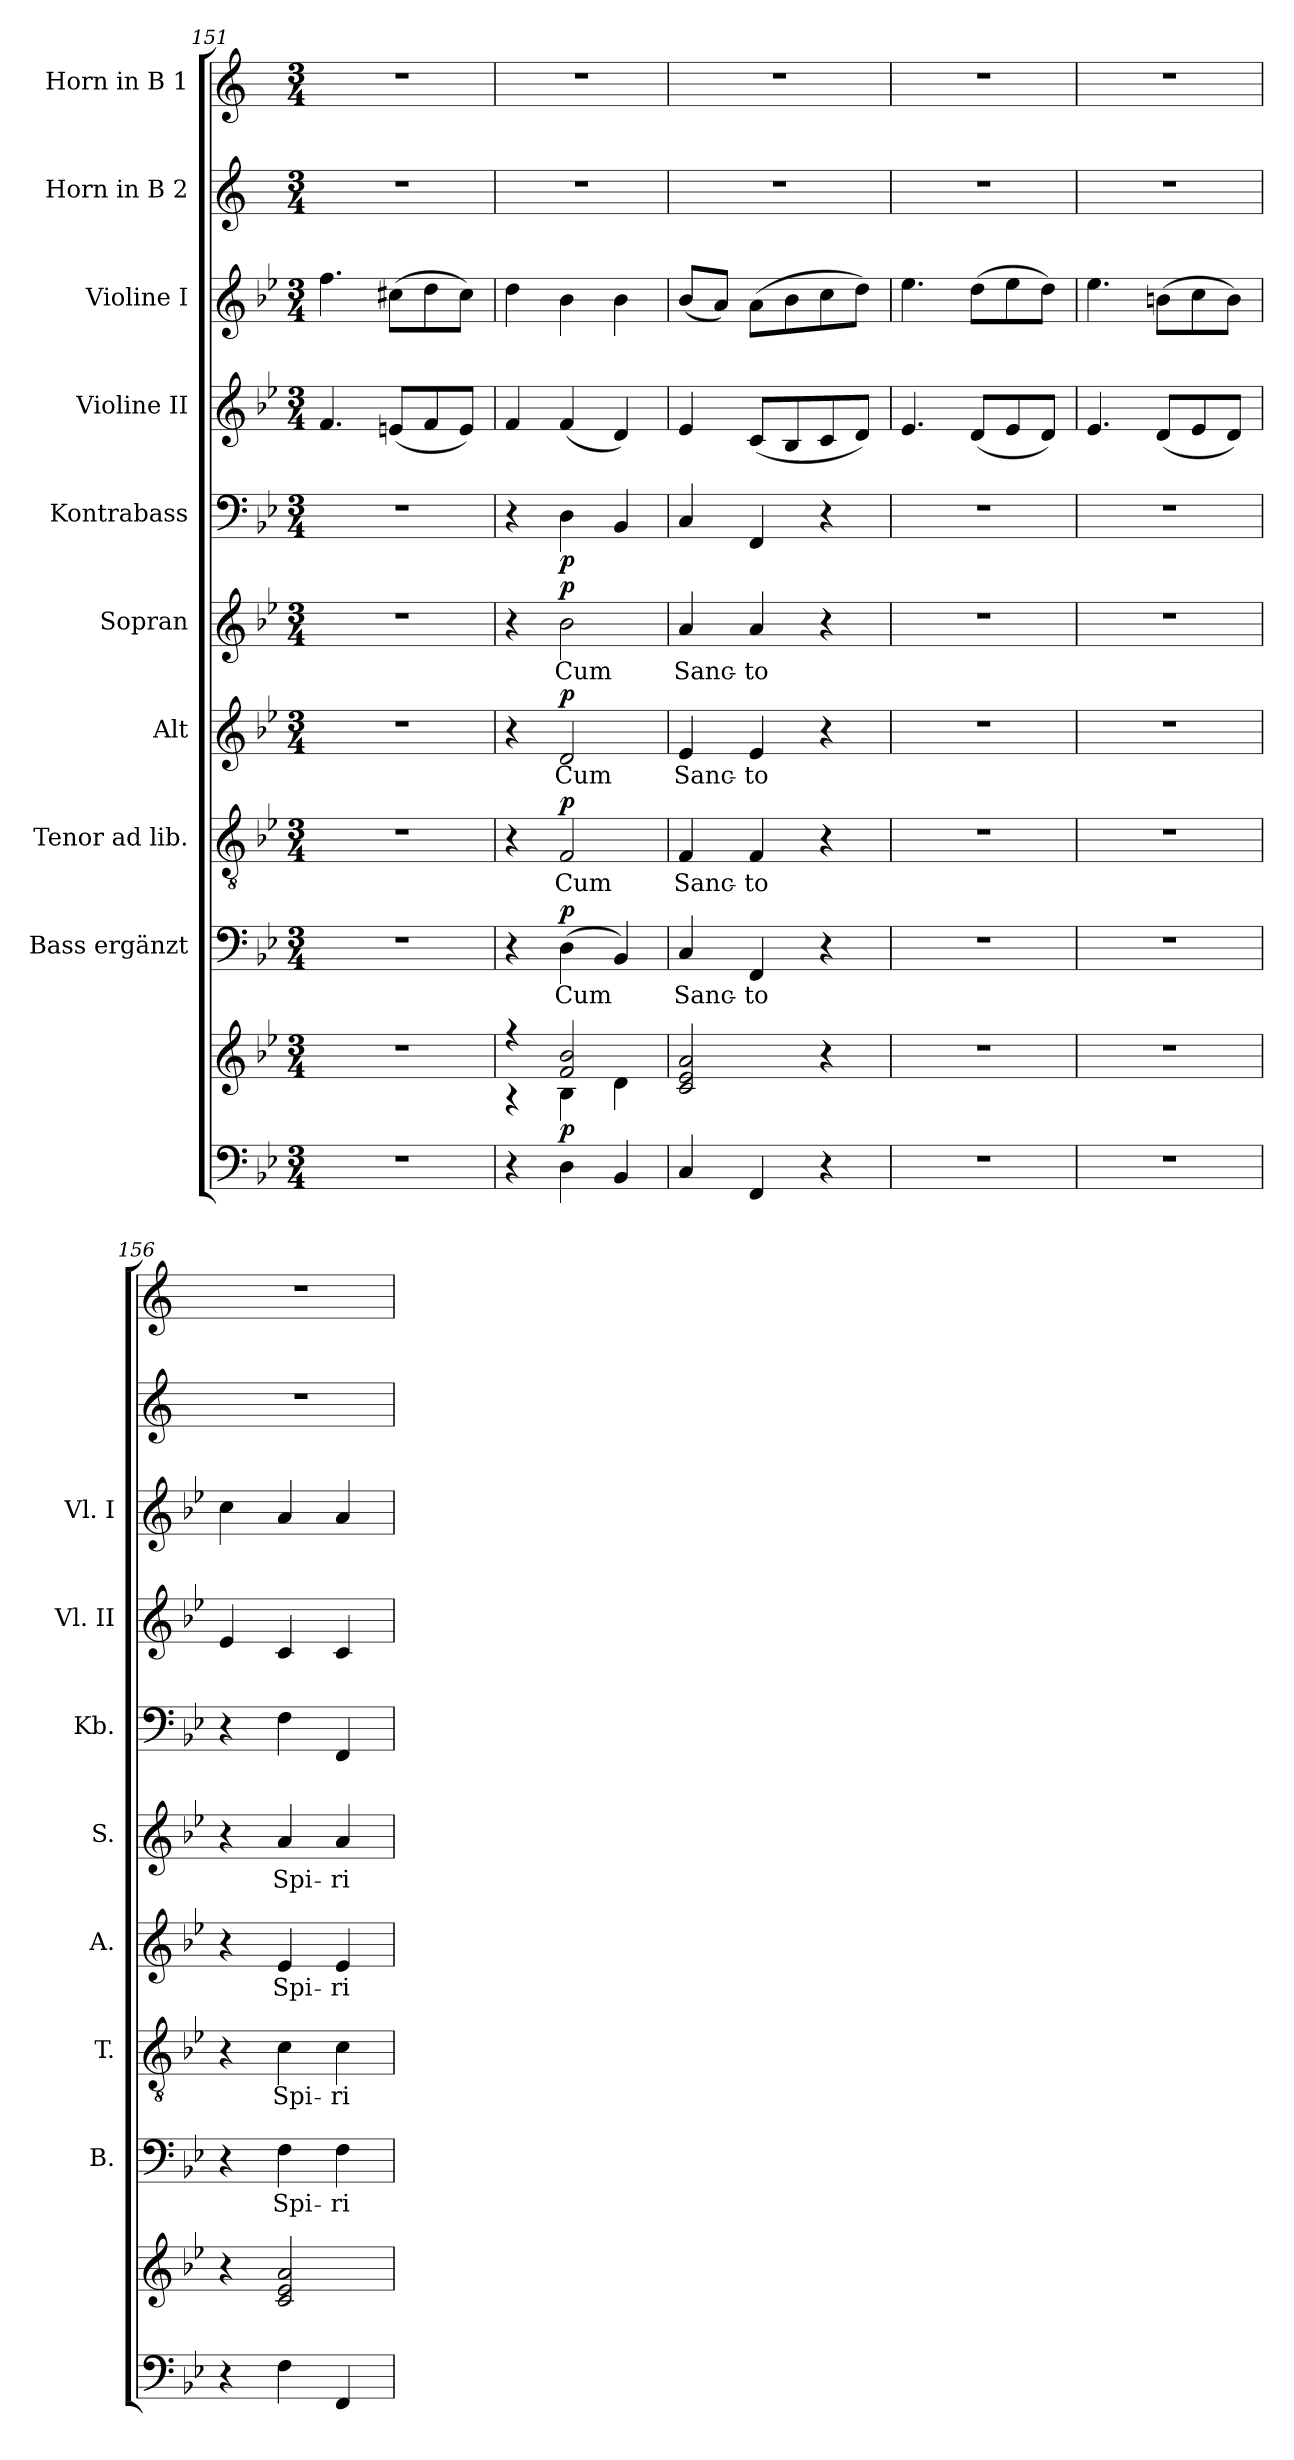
**kern	**kern	**dynam	**kern	**text	**dynam	**kern	**text	**dynam	**kern	**text	**dynam	**kern	**text	**dynam	**kern	**dynam	**kern	**kern	**kern	**kern
*part10	*part10	*part10	*part9	*part9	*part9	*part8	*part8	*part8	*part7	*part7	*part7	*part6	*part6	*part6	*part5	*part5	*part4	*part3	*part2	*part1
*staff11	*staff10	*staff10/11	*staff9	*staff9	*staff9	*staff8	*staff8	*staff8	*staff7	*staff7	*staff7	*staff6	*staff6	*staff6	*staff5	*staff5	*staff4	*staff3	*staff2	*staff1
*	*	*	*I"Bass ergänzt	*	*	*I"Tenor ad lib.	*	*	*I"Alt	*	*	*I"Sopran	*	*	*I"Kontrabass	*	*I"Violine II	*I"Violine I	*I"Horn in B 2	*I"Horn in B 1
*	*	*	*I'B.	*	*	*I'T.	*	*	*I'A.	*	*	*I'S.	*	*	*I'Kb.	*	*I'Vl. II	*I'Vl. I	*	*
*clefF4	*clefG2	*	*clefF4	*	*	*clefGv2	*	*	*clefG2	*	*	*clefG2	*	*	*clefF4	*	*clefG2	*clefG2	*clefG2	*clefG2
*	*	*	*	*	*	*	*	*	*	*	*	*	*	*	*ITrd7c12	*	*	*	*ITrd4c7	*ITrd4c7
*k[b-e-]	*k[b-e-]	*	*k[b-e-]	*	*	*k[b-e-]	*	*	*k[b-e-]	*	*	*k[b-e-]	*	*	*k[b-e-]	*	*k[b-e-]	*k[b-e-]	*k[b-]	*k[b-]
*B-:	*B-:	*	*B-:	*	*	*B-:	*	*	*B-:	*	*	*B-:	*	*	*B-:	*	*B-:	*B-:	*F:	*F:
*M3/4	*M3/4	*	*M3/4	*	*	*M3/4	*	*	*M3/4	*	*	*M3/4	*	*	*M3/4	*	*M3/4	*M3/4	*M3/4	*M3/4
=151	=151	=151	=151	=151	=151	=151	=151	=151	=151	=151	=151	=151	=151	=151	=151	=151	=151	=151	=151	=151
2.r	2.r	.	2.r	.	.	2.r	.	.	2.r	.	.	2.r	.	.	2.r	.	4.f/	4.ff\	2.r	2.r
.	.	.	.	.	.	.	.	.	.	.	.	.	.	.	.	.	(<8en/L	(>8cc#X\L	.	.
.	.	.	.	.	.	.	.	.	.	.	.	.	.	.	.	.	8f/	8dd\	.	.
.	.	.	.	.	.	.	.	.	.	.	.	.	.	.	.	.	8e/J)	8cc#\J)	.	.
=152	=152	=152	=152	=152	=152	=152	=152	=152	=152	=152	=152	=152	=152	=152	=152	=152	=152	=152	=152	=152
*	*^	*	*	*	*	*	*	*	*	*	*	*	*	*	*	*	*	*	*	*
4r	4r	4r	.	4r	.	.	4r	.	.	4r	.	.	4r	.	.	4r	.	4f/	4dd\	2.r	2.r
!	!	!	!LO:DY:a=2	!	!LO:LY:b	!LO:DY:a	!	!LO:LY:b	!LO:DY:a	!	!LO:LY:b	!LO:DY:a	!	!LO:LY:b	!LO:DY:a	!	!LO:DY:b	!	!	!	!
4D\	2f/ 2b-/	4B-\	p	(>4D\	Cum	p	2F/	Cum	p	2d/	Cum	p	2b-\	Cum	p	4DD\	p	(<4f/	4b-\	.	.
4BB-/	.	4d\	.	4BB-/)	.	.	.	.	.	.	.	.	.	.	.	4BBB-/	.	4d/)	4b-\	.	.
!!LO:PB:g=z
=153	=153	=153	=153	=153	=153	=153	=153	=153	=153	=153	=153	=153	=153	=153	=153	=153	=153	=153	=153	=153	=153
!	!	!	!	!	!LO:LY:b	!	!	!LO:LY:b	!	!	!LO:LY:b	!	!	!LO:LY:b	!	!	!	!	!	!	!
*	*v	*v	*	*	*	*	*	*	*	*	*	*	*	*	*	*	*	*	*	*	*
4C/	2c/ 2e-/ 2a/	.	4C/	Sanc-	.	4F/	Sanc-	.	4e-/	Sanc-	.	4a/	Sanc-	.	4CC/	.	4e-/	(<8b-/L	2.r	2.r
.	.	.	.	.	.	.	.	.	.	.	.	.	.	.	.	.	.	8a/J)	.	.
!	!	!	!	!LO:LY:b	!	!	!LO:LY:b	!	!	!LO:LY:b	!	!	!LO:LY:b	!	!	!	!	!	!	!
4FF/	.	.	4FF/	-to	.	4F/	-to	.	4e-/	-to	.	4a/	-to	.	4FFF/	.	(<8c/L	(>8a\L	.	.
.	.	.	.	.	.	.	.	.	.	.	.	.	.	.	.	.	8B-/	8b-\	.	.
4r	4r	.	4r	.	.	4r	.	.	4r	.	.	4r	.	.	4r	.	8c/	8cc\	.	.
.	.	.	.	.	.	.	.	.	.	.	.	.	.	.	.	.	8d/J)	8dd\J)	.	.
=154	=154	=154	=154	=154	=154	=154	=154	=154	=154	=154	=154	=154	=154	=154	=154	=154	=154	=154	=154	=154
2.r	2.r	.	2.r	.	.	2.r	.	.	2.r	.	.	2.r	.	.	2.r	.	4.e-/	4.ee-\	2.r	2.r
.	.	.	.	.	.	.	.	.	.	.	.	.	.	.	.	.	(<8d/L	(>8dd\L	.	.
.	.	.	.	.	.	.	.	.	.	.	.	.	.	.	.	.	8e-/	8ee-\	.	.
.	.	.	.	.	.	.	.	.	.	.	.	.	.	.	.	.	8d/J)	8dd\J)	.	.
=155	=155	=155	=155	=155	=155	=155	=155	=155	=155	=155	=155	=155	=155	=155	=155	=155	=155	=155	=155	=155
2.r	2.r	.	2.r	.	.	2.r	.	.	2.r	.	.	2.r	.	.	2.r	.	4.e-/	4.ee-\	2.r	2.r
.	.	.	.	.	.	.	.	.	.	.	.	.	.	.	.	.	(<8d/L	(>8bn\L	.	.
.	.	.	.	.	.	.	.	.	.	.	.	.	.	.	.	.	8e-/	8cc\	.	.
.	.	.	.	.	.	.	.	.	.	.	.	.	.	.	.	.	8d/J)	8b\J)	.	.
=156	=156	=156	=156	=156	=156	=156	=156	=156	=156	=156	=156	=156	=156	=156	=156	=156	=156	=156	=156	=156
4r	4r	.	4r	.	.	4r	.	.	4r	.	.	4r	.	.	4r	.	4e-/	4cc\	2.r	2.r
!	!	!	!	!LO:LY:b	!	!	!LO:LY:b	!	!	!LO:LY:b	!	!	!LO:LY:b	!	!	!	!	!	!	!
4F\	2c/ 2e-/ 2a/	.	4F\	Spi-	.	4c\	Spi-	.	4e-/	Spi-	.	4a/	Spi-	.	4FF\	.	4c/	4a/	.	.
!	!	!	!	!LO:LY:b	!	!	!LO:LY:b	!	!	!LO:LY:b	!	!	!LO:LY:b	!	!	!	!	!	!	!
4FF/	.	.	4F\	-ri-	.	4c\	-ri-	.	4e-/	-ri-	.	4a/	-ri-	.	4FFF/	.	4c/	4a/	.	.
=	=	=	=	=	=	=	=	=	=	=	=	=	=	=	=	=	=	=	=	=
*-	*-	*-	*-	*-	*-	*-	*-	*-	*-	*-	*-	*-	*-	*-	*-	*-	*-	*-	*-	*-
